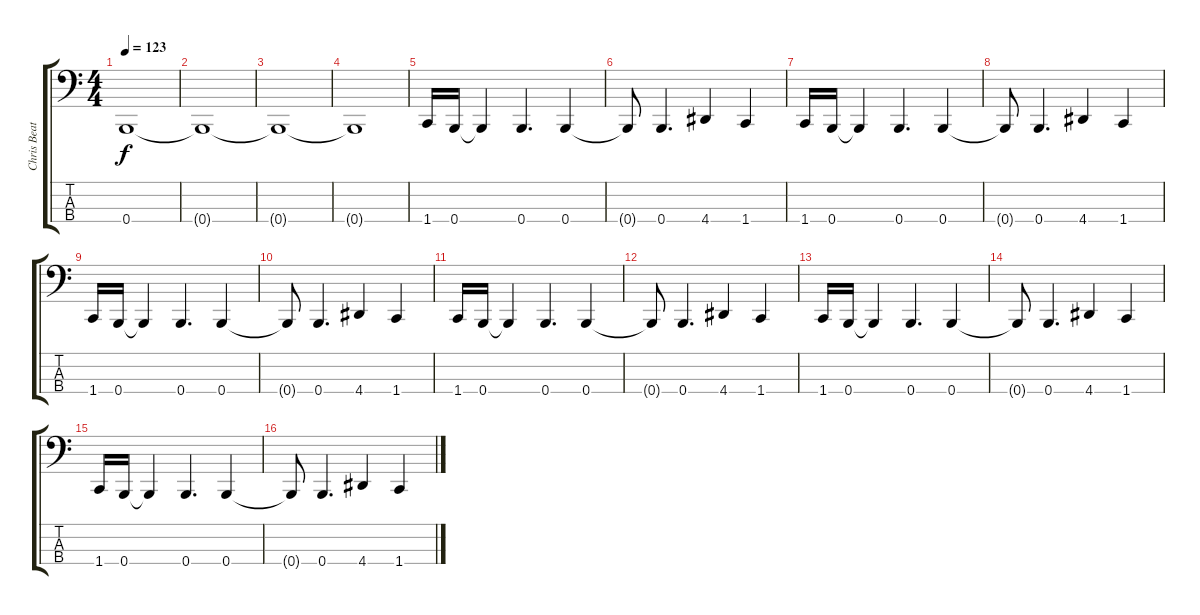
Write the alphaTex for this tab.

\track ("Chris Beattie" "Chris Beat") {instrument electricbassfinger}
\staff {score tabs}
\tuning (E2 B1 Gb1 B0) {hide}
\ts (4 4)
\tempo 123
\clef f4
\ks c
0.4.1{dy f} |
0.4{t}.1 |
0.4{t}.1 |
0.4{t}.1 |
1.4.16 0.4.16 0.4{t}.4 0.4.4{d} 0.4.4 |
0.4{t}.8 0.4.4{d} 4.4.4 1.4.4 |
1.4.16 0.4.16 0.4{t}.4 0.4.4{d} 0.4.4 |
0.4{t}.8 0.4.4{d} 4.4.4 1.4.4 |
1.4.16 0.4.16 0.4{t}.4 0.4.4{d} 0.4.4 |
0.4{t}.8 0.4.4{d} 4.4.4 1.4.4 |
1.4.16 0.4.16 0.4{t}.4 0.4.4{d} 0.4.4 |
0.4{t}.8 0.4.4{d} 4.4.4 1.4.4 |
1.4.16 0.4.16 0.4{t}.4 0.4.4{d} 0.4.4 |
0.4{t}.8 0.4.4{d} 4.4.4 1.4.4 |
1.4.16 0.4.16 0.4{t}.4 0.4.4{d} 0.4.4 |
0.4{t}.8 0.4.4{d} 4.4.4 1.4.4
